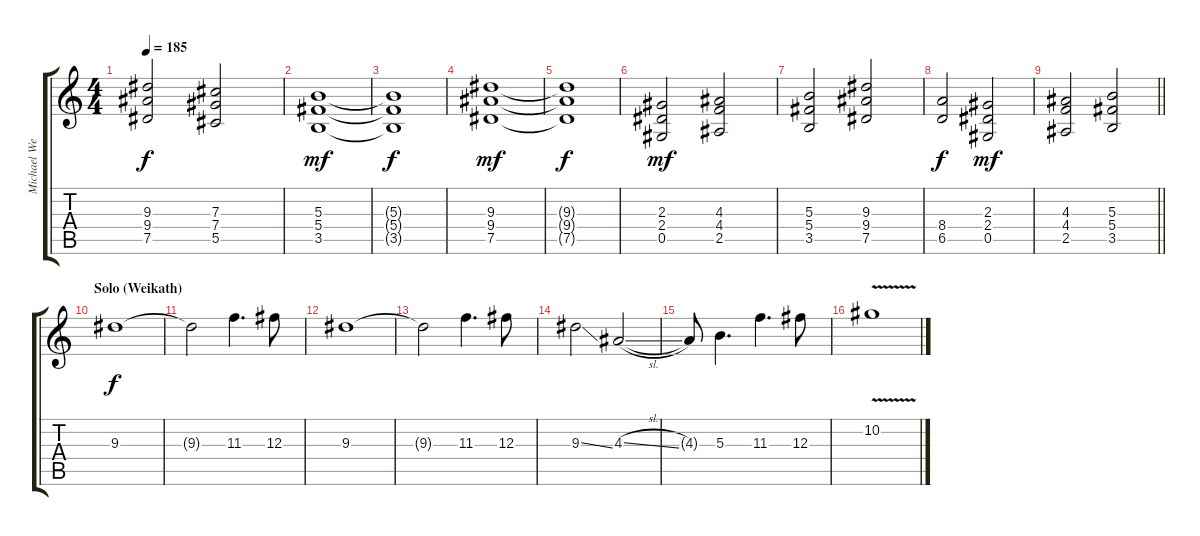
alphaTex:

\track ("Michael Weikath" "Michael We") {instrument distortionguitar}
\staff {score tabs}
\tuning (Eb4 Bb3 Gb3 Db3 Ab2 Eb2) {hide}
\ts (4 4)
\tempo 185
\clef g2
\ks c
(9.3{t} 9.4{t} 7.5{t}).2{dy f} (7.3 7.4 5.5).2 |
(5.3 5.4 3.5).1{dy mf} |
(5.3{t} 5.4{t} 3.5{t}).1{dy f} |
(9.3 9.4 7.5).1{dy mf} |
(9.3{t} 9.4{t} 7.5{t}).1{dy f} |
(2.3 2.4 0.5).2{dy mf} (4.3 4.4 2.5).2 |
(5.3 5.4 3.5).2 (9.3 9.4 7.5).2 |
(8.4 6.5).2{dy f} (2.3 2.4 0.5).2{dy mf} |
\barLineRight lightlight
(4.3 4.4 2.5).2 (5.3 5.4 3.5).2 |
\section ("" "Solo (Weikath)")
9.3.1{dy f} |
9.3{t}.2 11.3.4{d} 12.3.8 |
9.3.1 |
9.3{t}.2 11.3.4{d} 12.3.8 |
9.3{ss}.2 4.3{sl}.2 |
4.3{t}.8 5.3.4{d} 11.3.4{d} 12.3.8 |
10.2{v}.1
